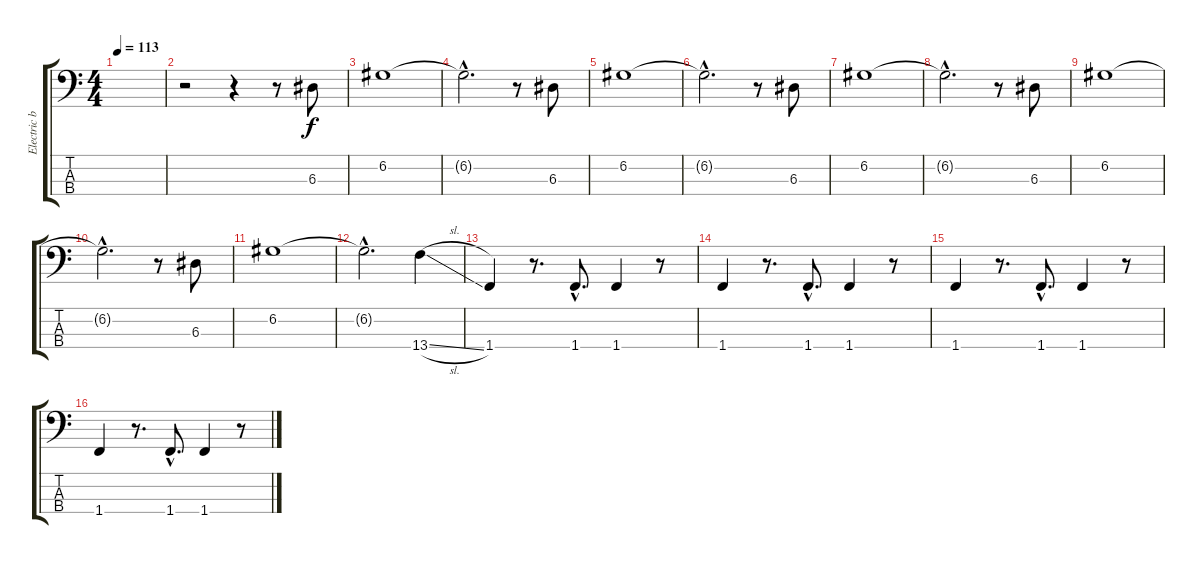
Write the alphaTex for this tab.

\track ("Electric bass" "Electric b") {instrument electricbassfinger}
\staff {score tabs}
\tuning (G2 D2 A1 E1) {hide}
\ts (4 4)
\tempo 113
\clef f4
\ks c
|
r.2 r.4 r.8 6.3.8 |
6.2.1 |
6.2{hac t}.2{d} r.8 6.3.8 |
6.2.1 |
6.2{hac t}.2{d} r.8 6.3.8 |
6.2.1 |
6.2{hac t}.2{d} r.8 6.3.8 |
6.2.1 |
6.2{hac t}.2{d} r.8 6.3.8 |
6.2.1 |
6.2{hac t}.2{d} 13.4{sl}.4 |
1.4.4 r.8{d} 1.4{hac}.8{d} 1.4.4 r.8 |
1.4.4 r.8{d} 1.4{hac}.8{d} 1.4.4 r.8 |
1.4.4 r.8{d} 1.4{hac}.8{d} 1.4.4 r.8 |
1.4.4 r.8{d} 1.4{hac}.8{d} 1.4.4 r.8
